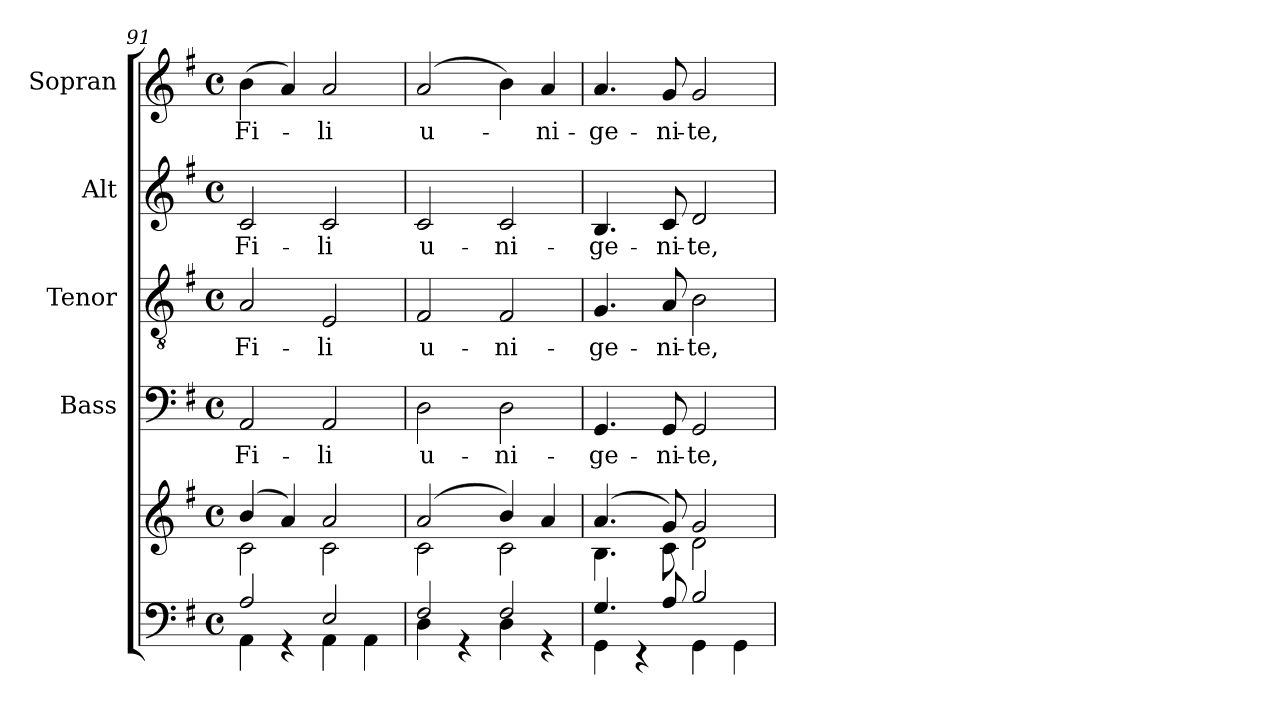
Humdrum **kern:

**kern	**kern	**kern	**text	**kern	**text	**kern	**text	**kern	**text
*part5	*part5	*part4	*part4	*part3	*part3	*part2	*part2	*part1	*part1
*staff6	*staff5	*staff4	*staff4	*staff3	*staff3	*staff2	*staff2	*staff1	*staff1
*	*	*I"Bass	*	*I"Tenor	*	*I"Alt	*	*I"Sopran	*
*	*	*I'B.	*	*I'T.	*	*I'A.	*	*I'S.	*
*clefF4	*clefG2	*clefF4	*	*clefGv2	*	*clefG2	*	*clefG2	*
*k[f#]	*k[f#]	*k[f#]	*	*k[f#]	*	*k[f#]	*	*k[f#]	*
*G:	*G:	*G:	*	*G:	*	*G:	*	*G:	*
*M4/4	*M4/4	*M4/4	*	*M4/4	*	*M4/4	*	*M4/4	*
*met(c)	*met(c)	*met(c)	*	*met(c)	*	*met(c)	*	*met(c)	*
=91	=91	=91	=91	=91	=91	=91	=91	=91	=91
*^	*^	*	*	*	*	*	*	*	*
!	!	!	!	!	!LO:LY:b	!	!LO:LY:b	!	!LO:LY:b	!	!LO:LY:b
2A!/	4AA\	(<4b!/	2c!\	2AA/	Fi-	2A/	Fi-	2c/	Fi-	(>4b\	Fi-
.	4r	4a!/)	.	.	.	.	.	.	.	4a/)	.
!	!	!	!	!	!LO:LY:b	!	!LO:LY:b	!	!LO:LY:b	!	!LO:LY:b
2E!/	4AA\	2a!/	2c!\	2AA/	-li	2E/	-li	2c/	-li	2a/	-li
.	4AA\	.	.	.	.	.	.	.	.	.	.
=92	=92	=92	=92	=92	=92	=92	=92	=92	=92	=92	=92
!	!	!	!	!	!LO:LY:b	!	!LO:LY:b	!	!LO:LY:b	!	!LO:LY:b
2F#!/	4D\	(<2a!/	2c!\	2D\	u-	2F#/	u-	2c/	u-	(2a/	u-
.	4r	.	.	.	.	.	.	.	.	.	.
!	!	!	!	!	!LO:LY:b	!	!LO:LY:b	!	!LO:LY:b	!	!
2F#!/	4D\	4b!/)	2c!\	2D\	-ni-	2F#/	-ni-	2c/	-ni-	4b\)	.
!	!	!	!	!	!	!	!	!	!	!	!LO:LY:b
.	4r	4a!/	.	.	.	.	.	.	.	4a/	-ni-
=93	=93	=93	=93	=93	=93	=93	=93	=93	=93	=93	=93
!	!	!	!	!	!LO:LY:b	!	!LO:LY:b	!	!LO:LY:b	!	!LO:LY:b
4.G!/	4GG\	(<4.a!/	4.B!\	4.GG/	-ge-	4.G/	-ge-	4.B/	-ge-	4.a/	-ge-
.	4r	.	.	.	.	.	.	.	.	.	.
!	!	!	!	!	!LO:LY:b	!	!LO:LY:b	!	!LO:LY:b	!	!LO:LY:b
8A!/	.	8g!/)	8c!\	8GG/	-ni-	8A/	-ni-	8c/	-ni-	8g/	-ni-
!	!	!	!	!	!LO:LY:b	!	!LO:LY:b	!	!LO:LY:b	!	!LO:LY:b
2B!/	4GG\	2g!/	2d!\	2GG/	-te,	2B\	-te,	2d/	-te,	2g/	-te,
.	4GG\	.	.	.	.	.	.	.	.	.	.
*v	*v	*	*	*	*	*	*	*	*	*	*
*	*v	*v	*	*	*	*	*	*	*	*
=	=	=	=	=	=	=	=	=	=
*-	*-	*-	*-	*-	*-	*-	*-	*-	*-
